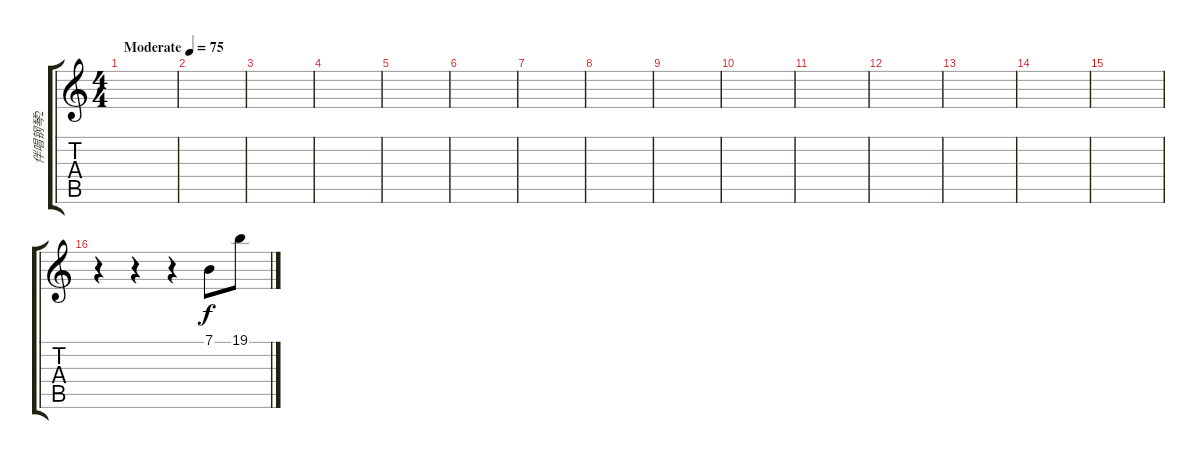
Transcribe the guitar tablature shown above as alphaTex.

\track ("伴唱钢琴2" "伴唱钢琴2") {instrument voiceoohs}
\staff {score tabs}
\tuning (E4 B3 G3 D3 A2 E2) {hide}
\ts (4 4)
\tempo (75 "Moderate")
\clef g2
\ks c
|
|
|
|
|
|
|
|
|
|
|
|
|
|
|
r.4 r.4 r.4 7.1.8 19.1.8
